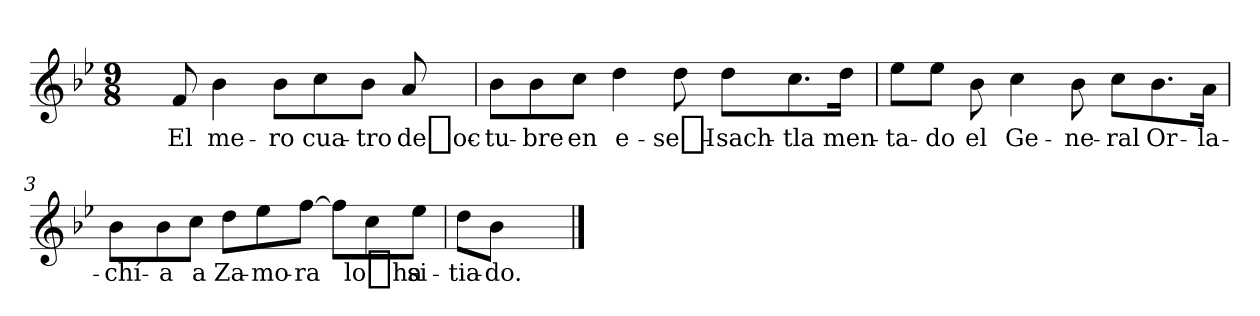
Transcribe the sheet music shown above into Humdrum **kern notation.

**kern	**text
*part1	*part1
*staff1	*staff1
*clefG2	*
*k[b-e-]	*
*B-:	*
*M9/8	*
=	=
8ryy	.
8fi/	El
4b-i\	me-
8b-i\L	-ro
8cci\	cua-
8b-i\J	-tro
8ai/	de_oc-
=1	=1
8b-i\L	-tu-
8b-i\	-bre
8cci\J	en
4ddi\	e-
8ddi\	-se_I-
8ddi\L	-sach-
8.cci\	-tla
16ddi\Jk	men-
!!LO:LB:g=z
=2	=2
8ee-i\L	-ta-
8ee-i\J	-do
8b-i\	el
4cci\	Ge-
8b-i\	-ne-
8cci\L	-ral
8.b-i\	Or-
16ai\Jk	-la-
=3	=3
8b-i\L	-chí-
8b-i\	-a
8cci\J	a
8ddi\L	Za-
8ee-i\	-mo-
[8ffi\J	-ra
8ffi\L]	.
8cci\	lo_ha
8ee-i\J	si-
=4	=4
8ddi\L	-tia-
8b-i\J	-do.
4Reyy	.
==	==
*-	*-
